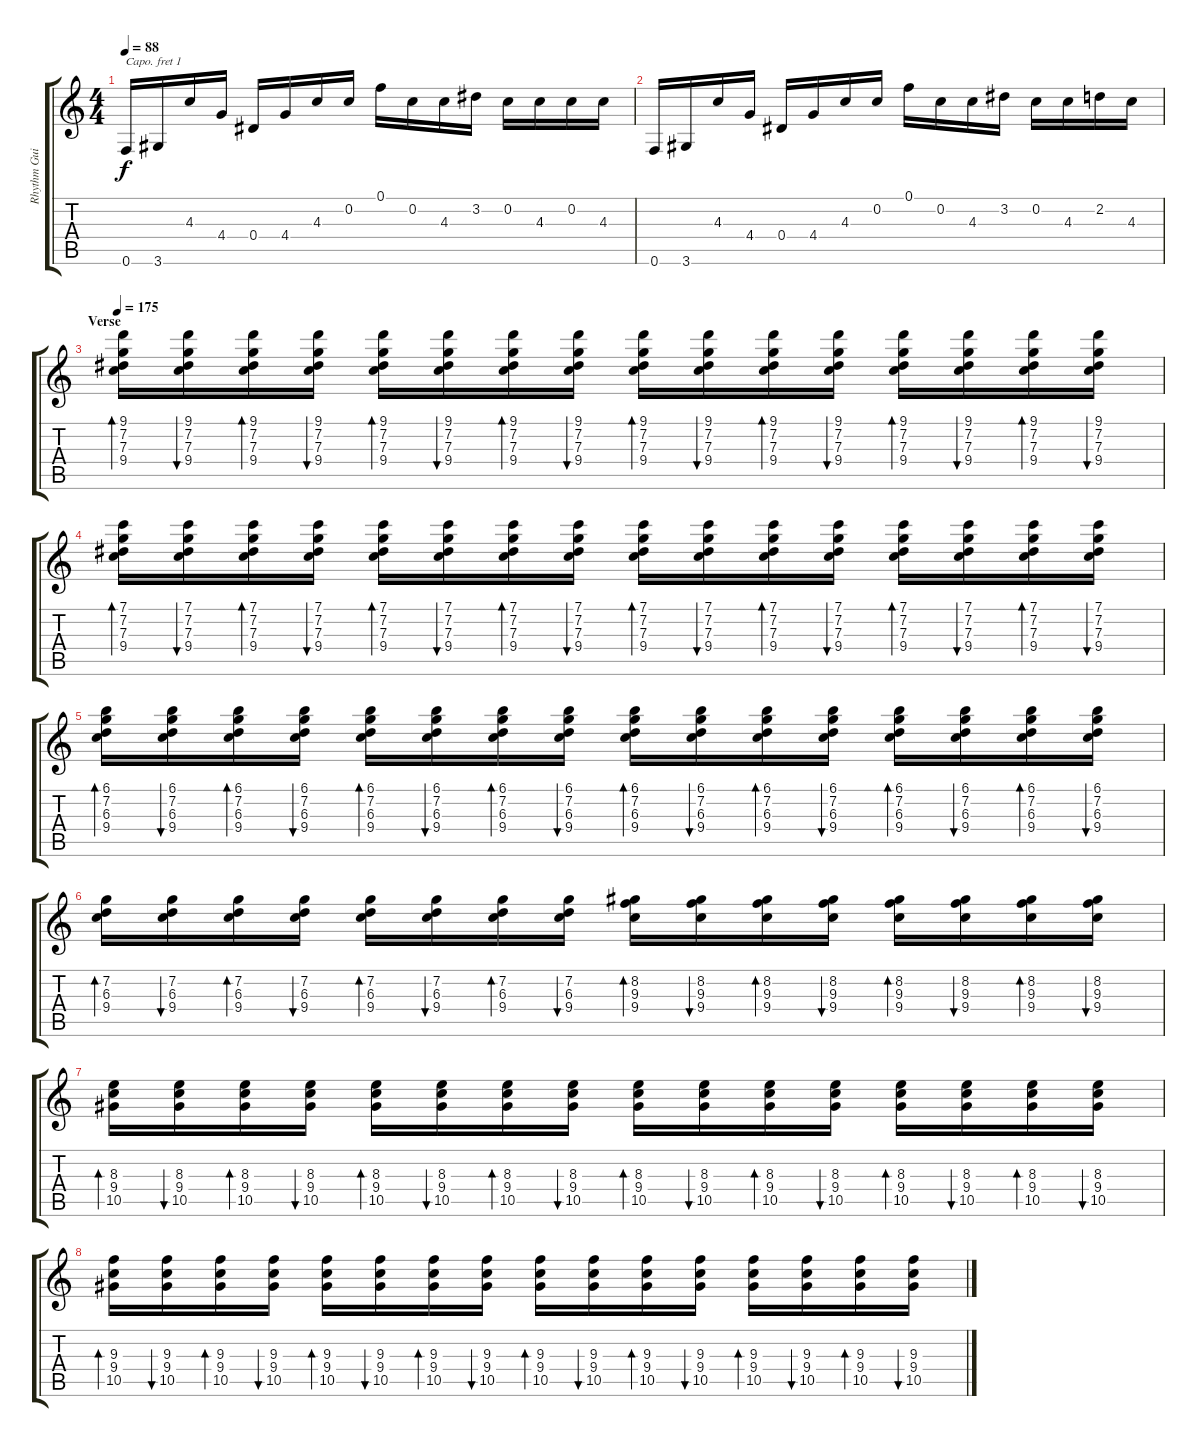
\track ("Rhythm Guitar" "Rhythm Gui") {instrument distortionguitar}
\staff {score tabs}
\capo 1
\tuning (E4 B3 G3 D3 A2 E2) {hide}
\ts (4 4)
\tempo 88
\clef g2
\ks c
0.6.16{dy f} 3.6.16 4.3.16 4.4.16 0.4.16 4.4.16 4.3.16 0.2.16 0.1.16 0.2.16 4.3.16 3.2.16 0.2.16 4.3.16 0.2.16 4.3.16 |
0.6.16 3.6.16 4.3.16 4.4.16 0.4.16 4.4.16 4.3.16 0.2.16 0.1.16 0.2.16 4.3.16 3.2.16 0.2.16 4.3.16 2.2.16 4.3.16 |
\section ("" "Verse")
\tempo 175
(9.1 7.2 7.3 9.4).16{bd 120} (9.1 7.2 7.3 9.4).16{bu 120} (9.1 7.2 7.3 9.4).16{bd 120} (9.1 7.2 7.3 9.4).16{bu 120} (9.1 7.2 7.3 9.4).16{bd 120} (9.1 7.2 7.3 9.4).16{bu 120} (9.1 7.2 7.3 9.4).16{bd 120} (9.1 7.2 7.3 9.4).16{bu 120} (9.1 7.2 7.3 9.4).16{bd 120} (9.1 7.2 7.3 9.4).16{bu 120} (9.1 7.2 7.3 9.4).16{bd 120} (9.1 7.2 7.3 9.4).16{bu 120} (9.1 7.2 7.3 9.4).16{bd 120} (9.1 7.2 7.3 9.4).16{bu 120} (9.1 7.2 7.3 9.4).16{bd 120} (9.1 7.2 7.3 9.4).16{bu 120} |
(7.1 7.2 7.3 9.4).16{bd 120} (7.1 7.2 7.3 9.4).16{bu 120} (7.1 7.2 7.3 9.4).16{bd 120} (7.1 7.2 7.3 9.4).16{bu 120} (7.1 7.2 7.3 9.4).16{bd 120} (7.1 7.2 7.3 9.4).16{bu 120} (7.1 7.2 7.3 9.4).16{bd 120} (7.1 7.2 7.3 9.4).16{bu 120} (7.1 7.2 7.3 9.4).16{bd 120} (7.1 7.2 7.3 9.4).16{bu 120} (7.1 7.2 7.3 9.4).16{bd 120} (7.1 7.2 7.3 9.4).16{bu 120} (7.1 7.2 7.3 9.4).16{bd 120} (7.1 7.2 7.3 9.4).16{bu 120} (7.1 7.2 7.3 9.4).16{bd 120} (7.1 7.2 7.3 9.4).16{bu 120} |
(6.1 7.2 6.3 9.4).16{bd 120} (6.1 7.2 6.3 9.4).16{bu 120} (6.1 7.2 6.3 9.4).16{bd 120} (6.1 7.2 6.3 9.4).16{bu 120} (6.1 7.2 6.3 9.4).16{bd 120} (6.1 7.2 6.3 9.4).16{bu 120} (6.1 7.2 6.3 9.4).16{bd 120} (6.1 7.2 6.3 9.4).16{bu 120} (6.1 7.2 6.3 9.4).16{bd 120} (6.1 7.2 6.3 9.4).16{bu 120} (6.1 7.2 6.3 9.4).16{bd 120} (6.1 7.2 6.3 9.4).16{bu 120} (6.1 7.2 6.3 9.4).16{bd 120} (6.1 7.2 6.3 9.4).16{bu 120} (6.1 7.2 6.3 9.4).16{bd 120} (6.1 7.2 6.3 9.4).16{bu 120} |
(7.2 6.3 9.4).16{bd 120} (7.2 6.3 9.4).16{bu 120} (7.2 6.3 9.4).16{bd 120} (7.2 6.3 9.4).16{bu 120} (7.2 6.3 9.4).16{bd 120} (7.2 6.3 9.4).16{bu 120} (7.2 6.3 9.4).16{bd 120} (7.2 6.3 9.4).16{bu 120} (8.2 9.3 9.4).16{bd 120} (8.2 9.3 9.4).16{bu 120} (8.2 9.3 9.4).16{bd 120} (8.2 9.3 9.4).16{bu 120} (8.2 9.3 9.4).16{bd 120} (8.2 9.3 9.4).16{bu 120} (8.2 9.3 9.4).16{bd 240} (8.2 9.3 9.4).16{bu 120} |
(8.3 9.4 10.5).16{bd 120} (8.3 9.4 10.5).16{bu 120} (8.3 9.4 10.5).16{bd 120} (8.3 9.4 10.5).16{bu 120} (8.3 9.4 10.5).16{bd 120} (8.3 9.4 10.5).16{bu 120} (8.3 9.4 10.5).16{bd 120} (8.3 9.4 10.5).16{bu 120} (8.3 9.4 10.5).16{bd 120} (8.3 9.4 10.5).16{bu 120} (8.3 9.4 10.5).16{bd 120} (8.3 9.4 10.5).16{bu 120} (8.3 9.4 10.5).16{bd 120} (8.3 9.4 10.5).16{bu 120} (8.3 9.4 10.5).16{bd 120} (8.3 9.4 10.5).16{bu 120} |
(9.3 9.4 10.5).16{bd 120} (9.3 9.4 10.5).16{bu 120} (9.3 9.4 10.5).16{bd 120} (9.3 9.4 10.5).16{bu 120} (9.3 9.4 10.5).16{bd 120} (9.3 9.4 10.5).16{bu 120} (9.3 9.4 10.5).16{bd 120} (9.3 9.4 10.5).16{bu 120} (9.3 9.4 10.5).16{bd 120} (9.3 9.4 10.5).16{bu 120} (9.3 9.4 10.5).16{bd 120} (9.3 9.4 10.5).16{bu 120} (9.3 9.4 10.5).16{bd 120} (9.3 9.4 10.5).16{bu 120} (9.3 9.4 10.5).16{bd 120} (9.3 9.4 10.5).16{bu 120}
